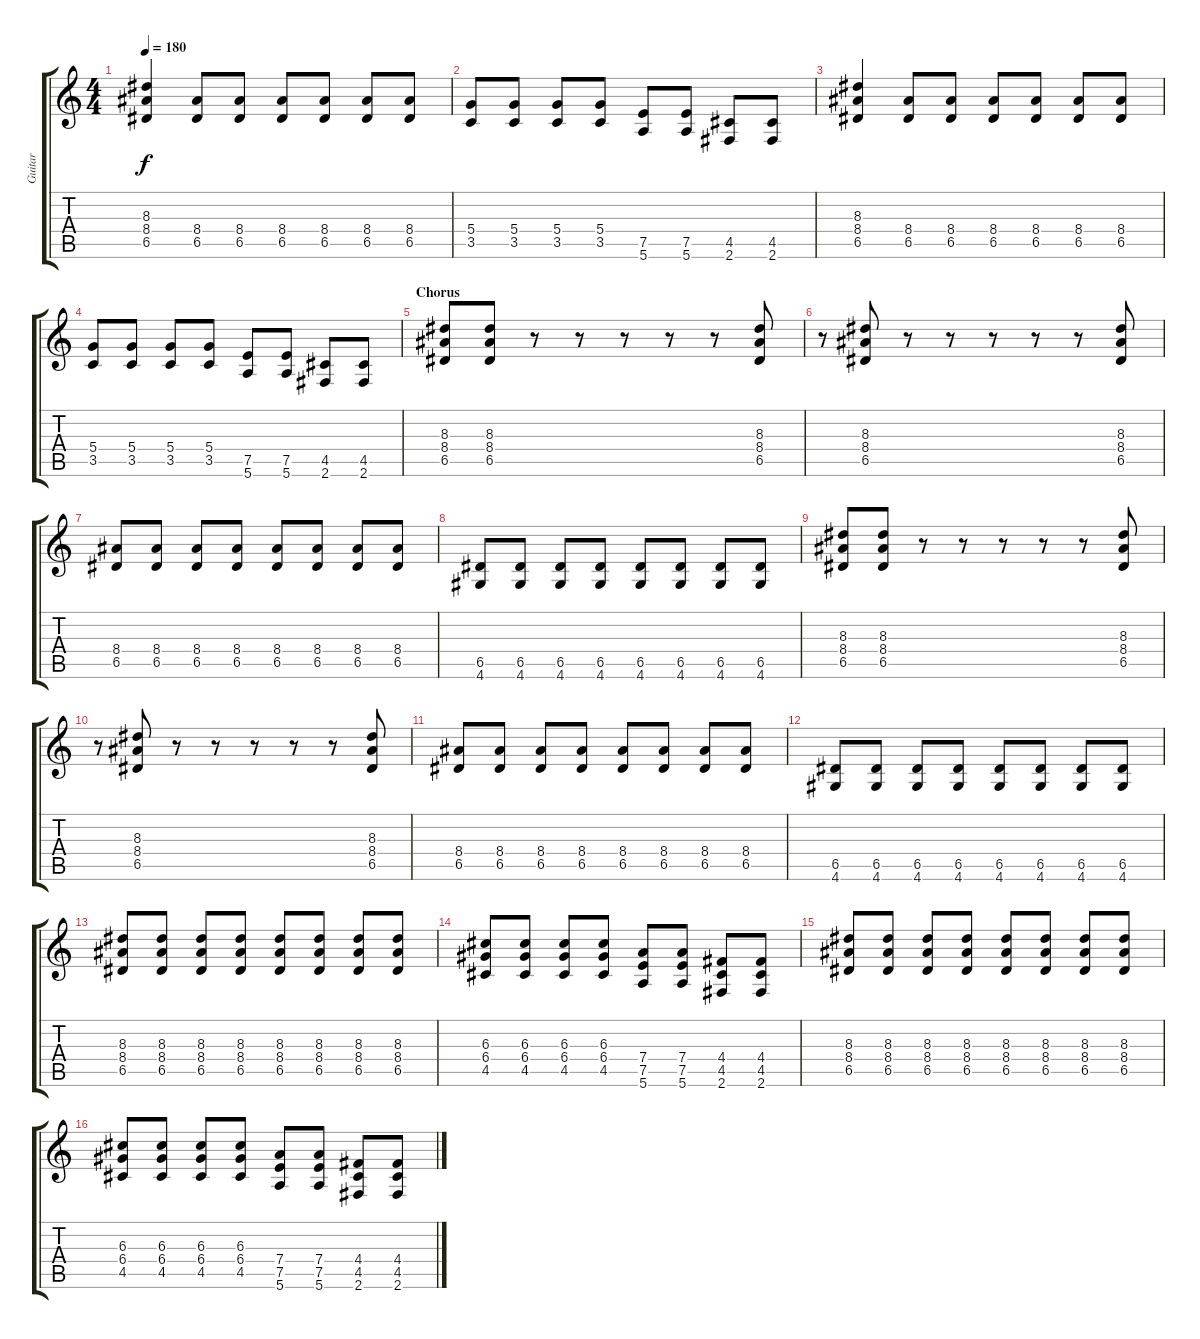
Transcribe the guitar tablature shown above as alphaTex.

\track ("Guitar" "Guitar") {instrument overdrivenguitar}
\staff {score tabs}
\tuning (E4 B3 G3 D3 A2 E2) {hide}
\ts (4 4)
\tempo 180
\clef g2
\ks c
(8.3 8.4 6.5).4{dy f} (8.4 6.5).8 (8.4 6.5).8 (8.4 6.5).8 (8.4 6.5).8 (8.4 6.5).8 (8.4 6.5).8 |
(5.4 3.5).8 (5.4 3.5).8 (5.4 3.5).8 (5.4 3.5).8 (7.5 5.6).8 (7.5 5.6).8 (4.5 2.6).8 (4.5 2.6).8 |
(8.3 8.4 6.5).4 (8.4 6.5).8 (8.4 6.5).8 (8.4 6.5).8 (8.4 6.5).8 (8.4 6.5).8 (8.4 6.5).8 |
(5.4 3.5).8 (5.4 3.5).8 (5.4 3.5).8 (5.4 3.5).8 (7.5 5.6).8 (7.5 5.6).8 (4.5 2.6).8 (4.5 2.6).8 |
\section ("" "Chorus")
(8.3 8.4 6.5).8 (8.3 8.4 6.5).8 r.8 r.8 r.8 r.8 r.8 (8.3 8.4 6.5).8 |
r.8 (8.3 8.4 6.5).8 r.8 r.8 r.8 r.8 r.8 (8.3 8.4 6.5).8 |
(8.4 6.5).8 (8.4 6.5).8 (8.4 6.5).8 (8.4 6.5).8 (8.4 6.5).8 (8.4 6.5).8 (8.4 6.5).8 (8.4 6.5).8 |
(6.5 4.6).8 (6.5 4.6).8 (6.5 4.6).8 (6.5 4.6).8 (6.5 4.6).8 (6.5 4.6).8 (6.5 4.6).8 (6.5 4.6).8 |
(8.3 8.4 6.5).8 (8.3 8.4 6.5).8 r.8 r.8 r.8 r.8 r.8 (8.3 8.4 6.5).8 |
r.8 (8.3 8.4 6.5).8 r.8 r.8 r.8 r.8 r.8 (8.3 8.4 6.5).8 |
(8.4 6.5).8 (8.4 6.5).8 (8.4 6.5).8 (8.4 6.5).8 (8.4 6.5).8 (8.4 6.5).8 (8.4 6.5).8 (8.4 6.5).8 |
(6.5 4.6).8 (6.5 4.6).8 (6.5 4.6).8 (6.5 4.6).8 (6.5 4.6).8 (6.5 4.6).8 (6.5 4.6).8 (6.5 4.6).8 |
(8.3 8.4 6.5).8 (8.3 8.4 6.5).8 (8.3 8.4 6.5).8 (8.3 8.4 6.5).8 (8.3 8.4 6.5).8 (8.3 8.4 6.5).8 (8.3 8.4 6.5).8 (8.3 8.4 6.5).8 |
(6.3 6.4 4.5).8 (6.3 6.4 4.5).8 (6.3 6.4 4.5).8 (6.3 6.4 4.5).8 (7.4 7.5 5.6).8 (7.4 7.5 5.6).8 (4.4 4.5 2.6).8 (4.4 4.5 2.6).8 |
(8.3 8.4 6.5).8 (8.3 8.4 6.5).8 (8.3 8.4 6.5).8 (8.3 8.4 6.5).8 (8.3 8.4 6.5).8 (8.3 8.4 6.5).8 (8.3 8.4 6.5).8 (8.3 8.4 6.5).8 |
(6.3 6.4 4.5).8 (6.3 6.4 4.5).8 (6.3 6.4 4.5).8 (6.3 6.4 4.5).8 (7.4 7.5 5.6).8 (7.4 7.5 5.6).8 (4.4 4.5 2.6).8 (4.4 4.5 2.6).8
